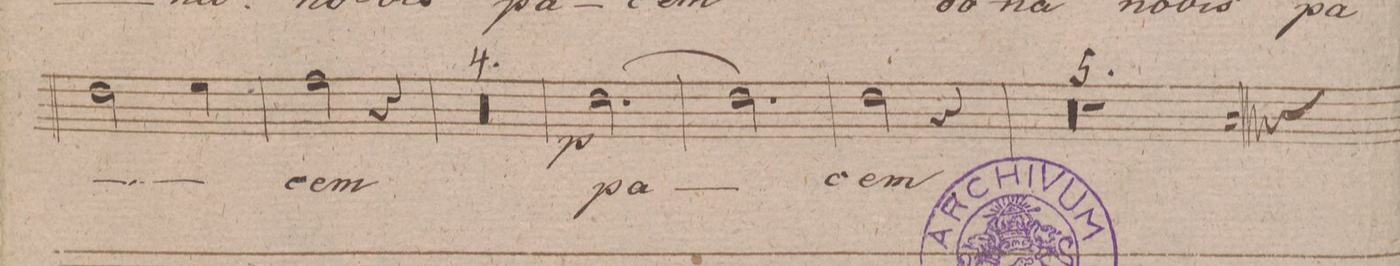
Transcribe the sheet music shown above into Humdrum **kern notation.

**kern	**text	**dynam
*I"Alto	*	*
*clefC3	*	*
*k[f#c#g#d#]	*	*
*M3/4	*	*
2e]	.	.
4f#	.	.
=177	=177	=177
2g#	-cem,	.
4r	.	.
=178	=178	=178
0.r	.	.
=179	=179	=179
=180	=180	=180
=181	=181	=181
=182	=182	=182
[2.e	pa-	p
=183	=183	=183
2.e]	.	.
=184	=184	=184
2e	-cem.	.
4r	.	.
=185	=185	=185
0.r	.	.
=186	=186	=186
=187	=187	=187
=188	=188	=188
=189	=189	=189
2.r	.	.
==	==	==
*-	*-	*-
